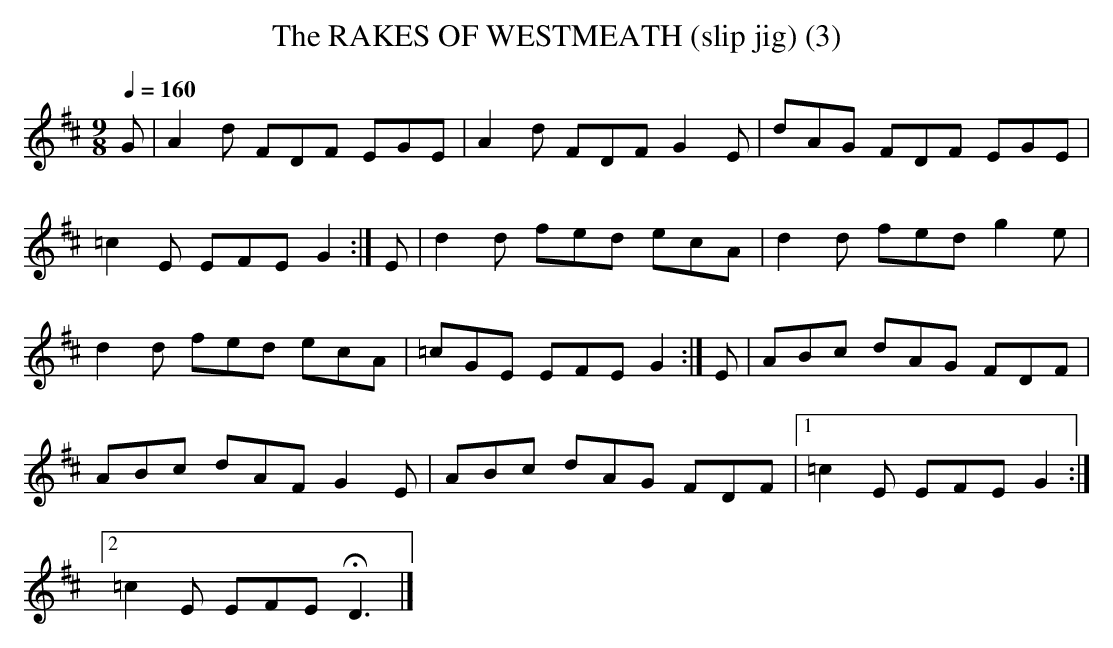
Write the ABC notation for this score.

X:1
T:RAKES OF WESTMEATH (slip jig) (3), The
Q:1/4=160
M:9/8
K:D
G|A2d FDF EGE|A2d FDF G2E|dAG FDF EGE|
=c2E EFE G2:|E|d2d fed ecA|d2d fed g2e|
d2d fed ecA|=cGE EFE G2:|E|ABc dAG FDF|
ABc dAF G2E|ABc dAG FDF|1 =c2E EFE G2:|
[2 =c2E EFE HD3|]
